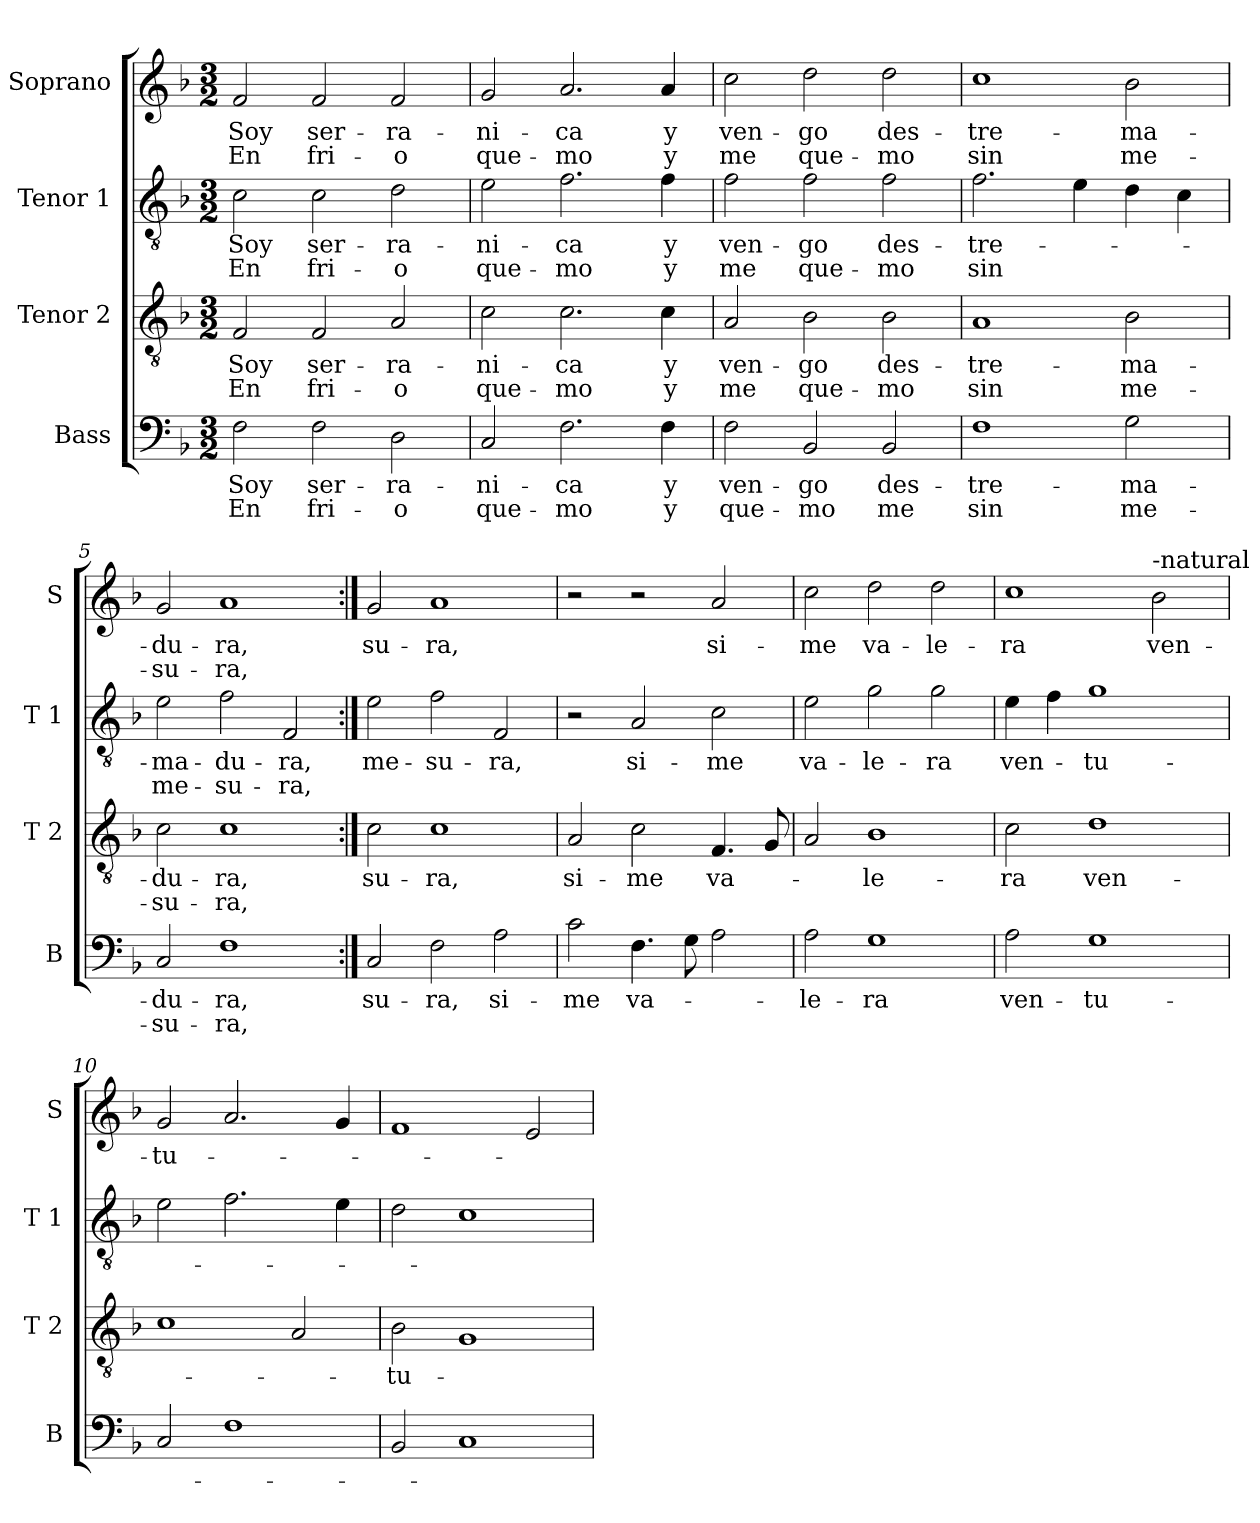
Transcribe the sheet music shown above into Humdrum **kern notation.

**kern	**text	**text	**kern	**text	**text	**kern	**text	**text	**kern	**text	**text
*part4	*part4	*part4	*part3	*part3	*part3	*part2	*part2	*part2	*part1	*part1	*part1
*staff4	*staff4	*staff4	*staff3	*staff3	*staff3	*staff2	*staff2	*staff2	*staff1	*staff1	*staff1
*I"Bass	*	*	*I"Tenor 2	*	*	*I"Tenor 1	*	*	*I"Soprano	*	*
*I'B	*	*	*I'T 2	*	*	*I'T 1	*	*	*I'S	*	*
*clefF4	*	*	*clefGv2	*	*	*clefGv2	*	*	*clefG2	*	*
*k[b-]	*	*	*k[b-]	*	*	*k[b-]	*	*	*k[b-]	*	*
*F:	*	*	*F:	*	*	*F:	*	*	*F:	*	*
*M3/2	*	*	*M3/2	*	*	*M3/2	*	*	*M3/2	*	*
=1	=1	=1	=1	=1	=1	=1	=1	=1	=1	=1	=1
!	!LO:LY:b	!LO:LY:b	!	!LO:LY:b	!LO:LY:b	!	!LO:LY:b	!LO:LY:b	!	!LO:LY:b	!LO:LY:b
2F\	Soy	En	2F/	Soy	En	2c\	Soy	En	2f/	Soy	En
!	!LO:LY:b	!LO:LY:b	!	!LO:LY:b	!LO:LY:b	!	!LO:LY:b	!LO:LY:b	!	!LO:LY:b	!LO:LY:b
2F\	ser-	fri-	2F/	ser-	fri-	2c\	ser-	fri-	2f/	ser-	fri-
!	!LO:LY:b	!LO:LY:b	!	!LO:LY:b	!LO:LY:b	!	!LO:LY:b	!LO:LY:b	!	!LO:LY:b	!LO:LY:b
2D\	-ra-	-o	2A/	-ra-	-o	2d\	-ra-	-o	2f/	-ra-	-o
=2	=2	=2	=2	=2	=2	=2	=2	=2	=2	=2	=2
!	!LO:LY:b	!LO:LY:b	!	!LO:LY:b	!LO:LY:b	!	!LO:LY:b	!LO:LY:b	!	!LO:LY:b	!LO:LY:b
2C/	-ni-	que-	2c\	-ni-	que-	2e\	-ni-	que-	2g/	-ni-	que-
!	!LO:LY:b	!LO:LY:b	!	!LO:LY:b	!LO:LY:b	!	!LO:LY:b	!LO:LY:b	!	!LO:LY:b	!LO:LY:b
2.F\	-ca	-mo	2.c\	-ca	-mo	2.f\	-ca	-mo	2.a/	-ca	-mo
!	!LO:LY:b	!LO:LY:b	!	!LO:LY:b	!LO:LY:b	!	!LO:LY:b	!LO:LY:b	!	!LO:LY:b	!LO:LY:b
4F\	y	y	4c\	y	y	4f\	y	y	4a/	y	y
=3	=3	=3	=3	=3	=3	=3	=3	=3	=3	=3	=3
!	!LO:LY:b	!LO:LY:b	!	!LO:LY:b	!LO:LY:b	!	!LO:LY:b	!LO:LY:b	!	!LO:LY:b	!LO:LY:b
2F\	ven-	que-	2A/	ven-	me	2f\	ven-	me	2cc\	ven-	me
!	!LO:LY:b	!LO:LY:b	!	!LO:LY:b	!LO:LY:b	!	!LO:LY:b	!LO:LY:b	!	!LO:LY:b	!LO:LY:b
2BB-/	-go	-mo	2B-\	-go	que-	2f\	-go	que-	2dd\	-go	que-
!	!LO:LY:b	!LO:LY:b	!	!LO:LY:b	!LO:LY:b	!	!LO:LY:b	!LO:LY:b	!	!LO:LY:b	!LO:LY:b
2BB-/	des-	me	2B-\	des-	-mo	2f\	des-	-mo	2dd\	des-	-mo
=4	=4	=4	=4	=4	=4	=4	=4	=4	=4	=4	=4
!	!LO:LY:b	!LO:LY:b	!	!LO:LY:b	!LO:LY:b	!	!LO:LY:b	!LO:LY:b	!	!LO:LY:b	!LO:LY:b
1F	-tre-	sin	1A	-tre-	sin	2.f\	-tre-	sin	1cc	-tre-	sin
.	.	.	.	.	.	4e\	.	.	.	.	.
!	!LO:LY:b	!LO:LY:b	!	!LO:LY:b	!LO:LY:b	!	!	!	!	!LO:LY:b	!LO:LY:b
2G\	-ma-	me-	2B-\	-ma-	me-	4d\	.	.	2b-\	-ma-	me-
.	.	.	.	.	.	4c\	.	.	.	.	.
=5	=5	=5	=5	=5	=5	=5	=5	=5	=5	=5	=5
!	!LO:LY:b	!LO:LY:b	!	!LO:LY:b	!LO:LY:b	!	!LO:LY:b	!LO:LY:b	!	!LO:LY:b	!LO:LY:b
2C/	-du-	-su-	2c\	-du-	-su-	2e\	-ma-	me-	2g/	-du-	-su-
!	!LO:LY:b	!LO:LY:b	!	!LO:LY:b	!LO:LY:b	!	!LO:LY:b	!LO:LY:b	!	!LO:LY:b	!LO:LY:b
1F	-ra,	-ra,	1c	-ra,	-ra,	2f\	-du-	-su-	1a	-ra,	-ra,
!	!	!	!	!	!	!	!LO:LY:b	!LO:LY:b	!	!	!
.	.	.	.	.	.	2F/	-ra,	-ra,	.	.	.
!!LO:LB:g=z
=6:|!	=6:|!	=6:|!	=6:|!	=6:|!	=6:|!	=6:|!	=6:|!	=6:|!	=6:|!	=6:|!	=6:|!
!	!LO:LY:b	!	!	!LO:LY:b	!	!	!LO:LY:b	!	!	!LO:LY:b	!
2C/	su-	.	2c\	su-	.	2e\	me-	.	2g/	su-	.
!	!LO:LY:b	!	!	!LO:LY:b	!	!	!LO:LY:b	!	!	!LO:LY:b	!
2F\	-ra,	.	1c	-ra,	.	2f\	-su-	.	1a	-ra,	.
!	!LO:LY:b	!	!	!	!	!	!LO:LY:b	!	!	!	!
2A\	si-	.	.	.	.	2F/	-ra,	.	.	.	.
=7	=7	=7	=7	=7	=7	=7	=7	=7	=7	=7	=7
!	!LO:LY:b	!	!	!LO:LY:b	!	!	!	!	!	!	!
2c\	-me	.	2A/	si-	.	2r	.	.	2r	.	.
!	!LO:LY:b	!	!	!LO:LY:b	!	!	!LO:LY:b	!	!	!	!
4.F\	va-	.	2c\	-me	.	2A/	si-	.	2r	.	.
8G\	.	.	.	.	.	.	.	.	.	.	.
!	!	!	!	!LO:LY:b	!	!	!LO:LY:b	!	!	!LO:LY:b	!
2A\	.	.	4.F/	va-	.	2c\	-me	.	2a/	si-	.
.	.	.	8G/	.	.	.	.	.	.	.	.
=8	=8	=8	=8	=8	=8	=8	=8	=8	=8	=8	=8
!	!LO:LY:b	!	!	!	!	!	!LO:LY:b	!	!	!LO:LY:b	!
2A\	-le-	.	2A/	.	.	2e\	va-	.	2cc\	-me	.
!	!LO:LY:b	!	!	!LO:LY:b	!	!	!LO:LY:b	!	!	!LO:LY:b	!
1G	-ra	.	1B-	-le-	.	2g\	-le-	.	2dd\	va-	.
!	!	!	!	!	!	!	!LO:LY:b	!	!	!LO:LY:b	!
.	.	.	.	.	.	2g\	-ra	.	2dd\	-le-	.
=9	=9	=9	=9	=9	=9	=9	=9	=9	=9	=9	=9
!	!LO:LY:b	!	!	!LO:LY:b	!	!	!LO:LY:b	!	!	!LO:LY:b	!
2A\	ven-	.	2c\	-ra	.	4e\	ven-	.	1cc	-ra	.
.	.	.	.	.	.	4f\	.	.	.	.	.
!	!LO:LY:b	!	!	!LO:LY:b	!	!	!LO:LY:b	!	!	!	!
1G	-tu-	.	1d	ven-	.	1g	-tu-	.	.	.	.
!	!	!	!	!	!	!	!	!	!LO:TX:a:t=-natural	!	!
!	!	!	!	!	!	!	!	!	!	!LO:LY:b	!
.	.	.	.	.	.	.	.	.	2b-\	ven-	.
=10	=10	=10	=10	=10	=10	=10	=10	=10	=10	=10	=10
!	!	!	!	!	!	!	!	!	!	!LO:LY:b	!
2C/	.	.	1c	.	.	2e\	.	.	2g/	-tu-	.
1F	.	.	.	.	.	2.f\	.	.	2.a/	.	.
.	.	.	2A/	.	.	.	.	.	.	.	.
.	.	.	.	.	.	4e\	.	.	4g/	.	.
=11	=11	=11	=11	=11	=11	=11	=11	=11	=11	=11	=11
!	!	!	!	!LO:LY:b	!	!	!	!	!	!	!
2BB-/	.	.	2B-\	-tu-	.	2d\	.	.	1f	.	.
1C	.	.	1G	.	.	1c	.	.	.	.	.
.	.	.	.	.	.	.	.	.	2e/	.	.
=	=	=	=	=	=	=	=	=	=	=	=
*-	*-	*-	*-	*-	*-	*-	*-	*-	*-	*-	*-
